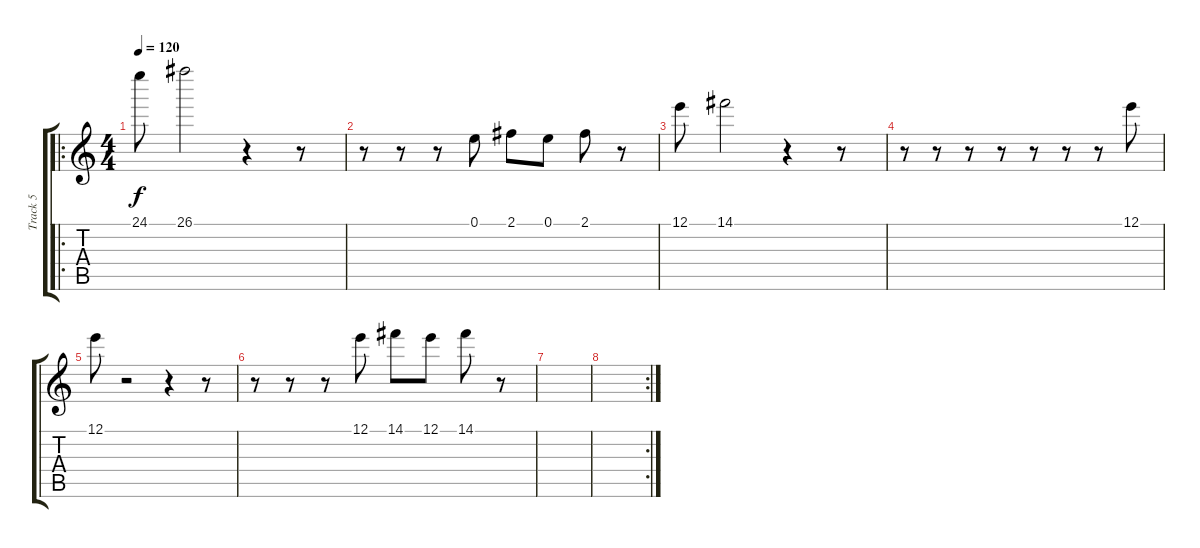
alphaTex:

\track ("Track 5" "Track 5") {instrument guitarharmonics}
\staff {score tabs}
\tuning (E4 B3 G3 D3 A2 E2) {hide}
\ro
\ts (4 4)
\tempo 120
\clef g2
\ks c
24.1.8{dy f} 26.1.2 r.4 r.8 |
r.8 r.8 r.8 0.1.8 2.1.8 0.1.8 2.1.8 r.8 |
12.1.8 14.1.2 r.4 r.8 |
r.8 r.8 r.8 r.8 r.8 r.8 r.8 12.1.8 |
12.1.8 r.2 r.4 r.8 |
r.8 r.8 r.8 12.1.8 14.1.8 12.1.8 14.1.8 r.8 |
|
\rc 2
